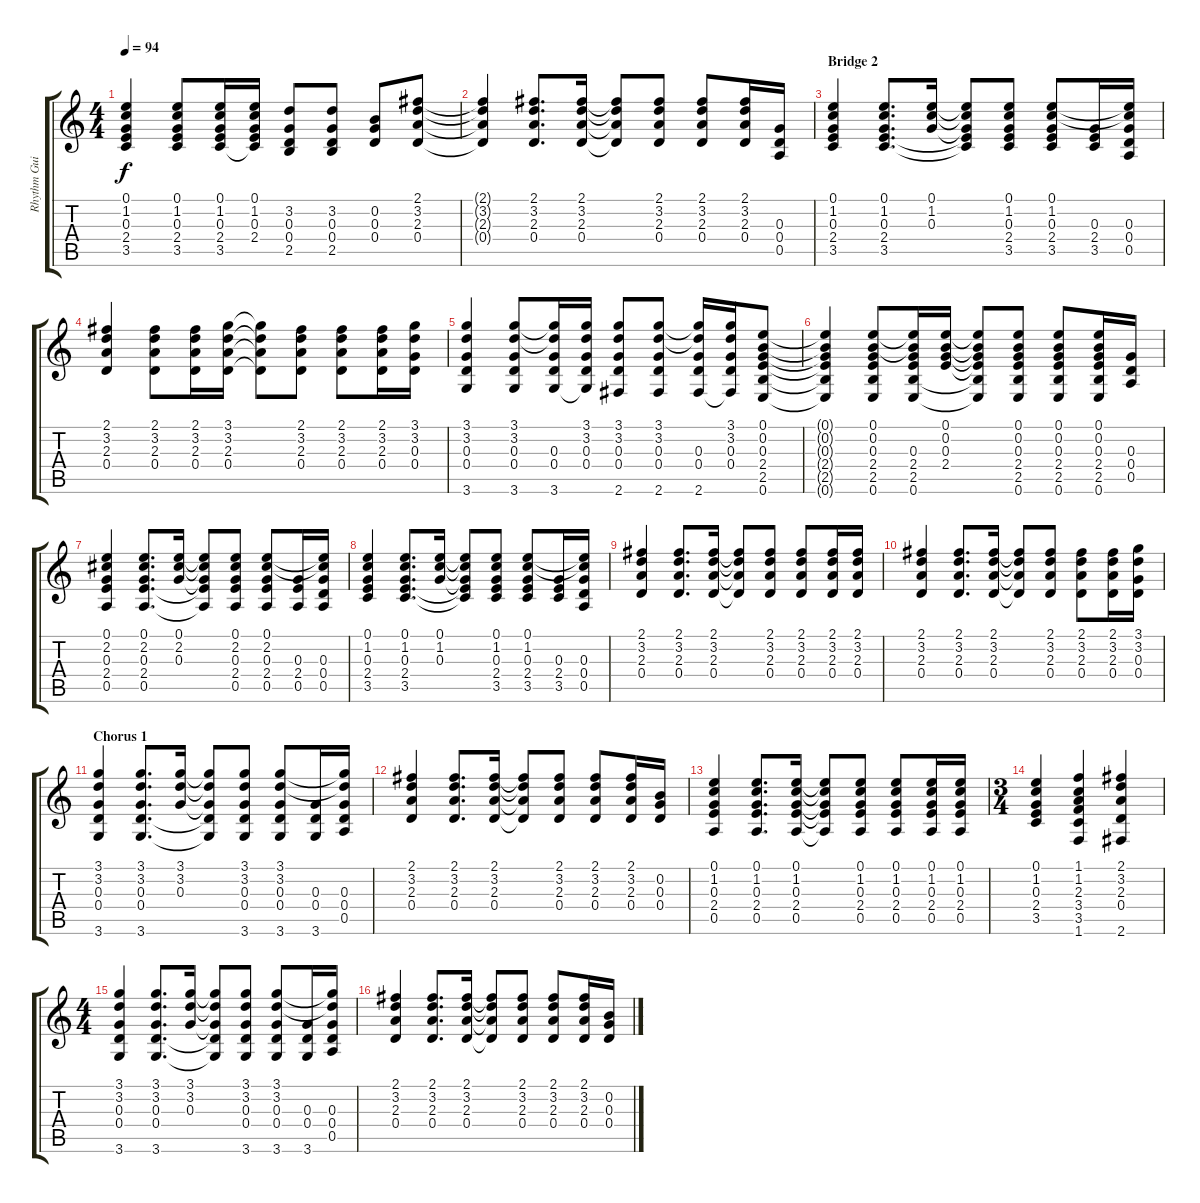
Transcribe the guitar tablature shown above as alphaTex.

\track ("Rhythm Guitar" "Rhythm Gui") {instrument distortionguitar}
\staff {score tabs}
\tuning (E4 B3 G3 D3 A2 E2) {hide}
\ts (4 4)
\tempo 94
\clef g2
\ks c
(0.1 1.2 0.3 2.4 3.5).4{dy f} (0.1 1.2 0.3 2.4 3.5).8 (0.1 1.2 0.3 2.4 3.5).16 (0.1 1.2 0.3 2.4 3.5{t}).16 (3.2 0.3 0.4 2.5).8 (3.2 0.3 0.4 2.5).8 (0.2 0.3 0.4).8 (2.1 3.2 2.3 0.4).8 |
(2.1{t} 3.2{t} 2.3{t} 0.4{t}).4 (2.1 3.2 2.3 0.4).8{d} (2.1 3.2 2.3 0.4).16 (2.1{t} 3.2{t} 2.3{t} 0.4{t}).8 (2.1 3.2 2.3 0.4).8 (2.1 3.2 2.3 0.4).8 (2.1 3.2 2.3 0.4).16 (0.3 0.4 0.5).16 |
\section ("" "Bridge 2")
(0.1 1.2 0.3 2.4 3.5).4 (0.1 1.2 0.3 2.4 3.5).8{d} (0.1 1.2 0.3).16 (0.1{t} 1.2{t} 0.3{t} 2.4{t} 3.5{t}).8 (0.1 1.2 0.3 2.4 3.5).8 (0.1 1.2 0.3 2.4 3.5).8 (0.3 2.4 3.5).16 (0.1{t} 1.2{t} 0.3 0.4 0.5).16 |
(2.1 3.2 2.3 0.4).4 (2.1 3.2 2.3 0.4).8 (2.1 3.2 2.3 0.4).16 (3.1 3.2 2.3 0.4).16 (3.1{t} 3.2{t} 2.3{t} 0.4{t}).8 (2.1 3.2 2.3 0.4).8 (2.1 3.2 2.3 0.4).8 (2.1 3.2 2.3 0.4).16 (3.1 3.2 0.3 0.4).16 |
(3.1 3.2 0.3 0.4 3.6).4 (3.1 3.2 0.3 0.4 3.6).8 (3.1{t} 3.2{t} 0.3 0.4 3.6).16 (3.1 3.2 0.3 0.4 3.6{t}).16 (3.1 3.2 0.3 0.4 2.6).8 (3.1 3.2 0.3 0.4 2.6).8 (3.1{t} 3.2{t} 0.3 0.4 2.6).16 (3.1 3.2 0.3 0.4 2.6{t}).16 (0.1 0.2 0.3 2.4 2.5 0.6).8 |
(0.1{t} 0.2{t} 0.3{t} 2.4{t} 2.5{t} 0.6{t}).4 (0.1 0.2 0.3 2.4 2.5 0.6).8 (0.1{t} 0.2{t} 0.3 2.4 2.5 0.6).16 (0.1 0.2 0.3 2.4).16 (0.1{t} 0.2{t} 0.3{t} 2.4{t} 2.5{t} 0.6{t}).8 (0.1 0.2 0.3 2.4 2.5 0.6).8 (0.1 0.2 0.3 2.4 2.5 0.6).8 (0.1 0.2 0.3 2.4 2.5 0.6).16 (0.3 0.4 0.5).16 |
(0.1 2.2 0.3 2.4 0.5).4 (0.1 2.2 0.3 2.4 0.5).8{d} (0.1 2.2 0.3).16 (0.1{t} 2.2{t} 0.3{t} 2.4{t} 0.5{t}).8 (0.1 2.2 0.3 2.4 0.5).8 (0.1 2.2 0.3 2.4 0.5).8 (0.3 2.4 0.5).16 (0.1{t} 2.2{t} 0.3 0.4 0.5).16 |
(0.1 1.2 0.3 2.4 3.5).4 (0.1 1.2 0.3 2.4 3.5).8{d} (0.1 1.2 0.3).16 (0.1{t} 1.2{t} 0.3{t} 2.4{t} 3.5{t}).8 (0.1 1.2 0.3 2.4 3.5).8 (0.1 1.2 0.3 2.4 3.5).8 (0.3 2.4 3.5).16 (0.1{t} 1.2{t} 0.3 0.4 0.5).16 |
(2.1 3.2 2.3 0.4).4 (2.1 3.2 2.3 0.4).8{d} (2.1 3.2 2.3 0.4).16 (2.1{t} 3.2{t} 2.3{t} 0.4{t}).8 (2.1 3.2 2.3 0.4).8 (2.1 3.2 2.3 0.4).8 (2.1 3.2 2.3 0.4).16 (2.1 3.2 2.3 0.4).16 |
(2.1 3.2 2.3 0.4).4 (2.1 3.2 2.3 0.4).8{d} (2.1 3.2 2.3 0.4).16 (2.1{t} 3.2{t} 2.3{t} 0.4{t}).8 (2.1 3.2 2.3 0.4).8 (2.1 3.2 2.3 0.4).8 (2.1 3.2 2.3 0.4).16 (3.1 3.2 0.3 0.4).16 |
\section ("" "Chorus 1")
(3.1 3.2 0.3 0.4 3.6).4 (3.1 3.2 0.3 0.4 3.6).8{d} (3.1 3.2 0.3).16 (3.1{t} 3.2{t} 0.3{t} 0.4{t} 3.6{t}).8 (3.1 3.2 0.3 0.4 3.6).8 (3.1 3.2 0.3 0.4 3.6).8 (0.3 0.4 3.6).16 (3.1{t} 3.2{t} 0.3 0.4 0.5).16 |
(2.1 3.2 2.3 0.4).4 (2.1 3.2 2.3 0.4).8{d} (2.1 3.2 2.3 0.4).16 (2.1{t} 3.2{t} 2.3{t} 0.4{t}).8 (2.1 3.2 2.3 0.4).8 (2.1 3.2 2.3 0.4).8 (2.1 3.2 2.3 0.4).16 (0.2 0.3 0.4).16 |
(0.1 1.2 0.3 2.4 0.5).4 (0.1 1.2 0.3 2.4 0.5).8{d} (0.1 1.2 0.3 2.4 0.5).16 (0.1{t} 1.2{t} 0.3{t} 2.4{t} 0.5{t}).8 (0.1 1.2 0.3 2.4 0.5).8 (0.1 1.2 0.3 2.4 0.5).8 (0.1 1.2 0.3 2.4 0.5).16 (0.1 1.2 0.3 2.4 0.5).16 |
\ts (3 4)
(0.1 1.2 0.3 2.4 3.5).4 (1.1 1.2 2.3 3.4 3.5 1.6).4 (2.1 3.2 2.3 0.4 2.6).4 |
\ts (4 4)
(3.1 3.2 0.3 0.4 3.6).4 (3.1 3.2 0.3 0.4 3.6).8{d} (3.1 3.2 0.3).16 (3.1{t} 3.2{t} 0.3{t} 0.4{t} 3.6{t}).8 (3.1 3.2 0.3 0.4 3.6).8 (3.1 3.2 0.3 0.4 3.6).8 (0.3 0.4 3.6).16 (3.1{t} 3.2{t} 0.3 0.4 0.5).16 |
(2.1 3.2 2.3 0.4).4 (2.1 3.2 2.3 0.4).8{d} (2.1 3.2 2.3 0.4).16 (2.1{t} 3.2{t} 2.3{t} 0.4{t}).8 (2.1 3.2 2.3 0.4).8 (2.1 3.2 2.3 0.4).8 (2.1 3.2 2.3 0.4).16 (0.2 0.3 0.4).16
